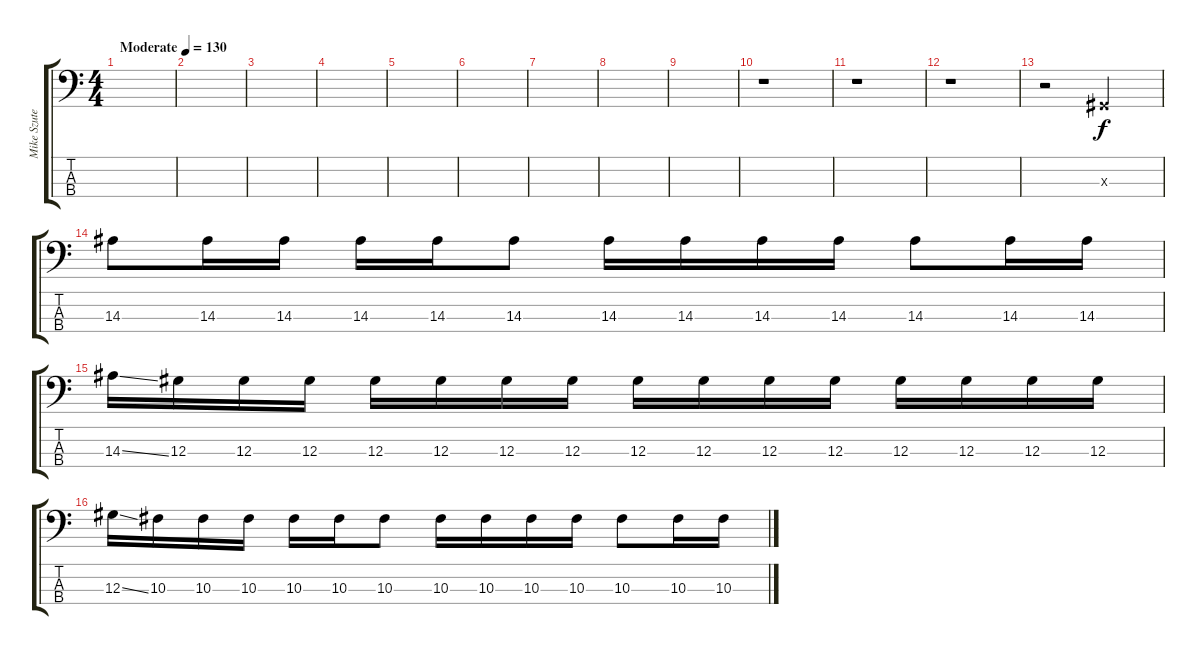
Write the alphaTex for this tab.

\track ("Mike Szuter" "Mike Szute") {instrument electricbassfinger}
\staff {score tabs}
\tuning (Gb2 Db2 Ab1 Eb1) {hide}
\ts (4 4)
\tempo (130 "Moderate")
\clef f4
\ks c
|
|
|
|
|
|
|
|
|
r.1 |
r.1 |
r.1 |
r.2 0.3{x}.2 |
14.3.8 14.3.16 14.3.16 14.3.16 14.3.16 14.3.8 14.3.16 14.3.16 14.3.16 14.3.16 14.3.8 14.3.16 14.3.16 |
14.3{ss}.16 12.3.16 12.3.16 12.3.16 12.3.16 12.3.16 12.3.16 12.3.16 12.3.16 12.3.16 12.3.16 12.3.16 12.3.16 12.3.16 12.3.16 12.3.16 |
12.3{ss}.16 10.3.16 10.3.16 10.3.16 10.3.16 10.3.16 10.3.8 10.3.16 10.3.16 10.3.16 10.3.16 10.3.8 10.3.16 10.3.16
